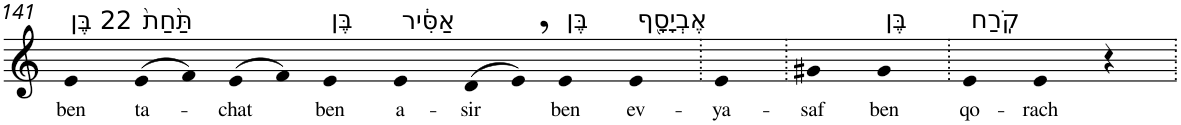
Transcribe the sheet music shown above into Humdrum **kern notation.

**kern	**text
*part1	*part1
*staff1	*staff1
*I"Piano	*
*I'Pno	*
!!LO:PB:g=z
*clefG2	*
*k[]	*
=141	=141
!LO:TX:a:t=22 בֶּן	!
!	!LO:LY:b
4e	ben
!LO:TX:a:t=תַּ֙חַת֙	!
!	!LO:LY:b
(>8e	ta-
8f)	.
!	!LO:LY:b
(>8e	-chat
8f)	.
!LO:TX:a:t=בֶּן	!
!	!LO:LY:b
4e	ben
!LO:TX:a:t=אַסִּ֔יר	!
!	!LO:LY:b
4e	a-
!	!LO:LY:b
(>8d	-sir
8e,)	.
!LO:TX:a:t=בֶּן	!
!	!LO:LY:b
4e	ben
!LO:TX:a:t=אֶבְיָסָ֖ף	!
!	!LO:LY:b
4e	ev-
=142.	=142.
!	!LO:LY:b
4e	-ya-
=143.	=143.
!	!LO:LY:b
4g#X	-saf
!LO:TX:a:t=בֶּן	!
!	!LO:LY:b
4g#	ben
=144.	=144.
!LO:TX:a:t=קֹֽרַח	!
!	!LO:LY:b
4e	qo-
!	!LO:LY:b
4e	-rach
4r	.
=.	=.
*-	*-
